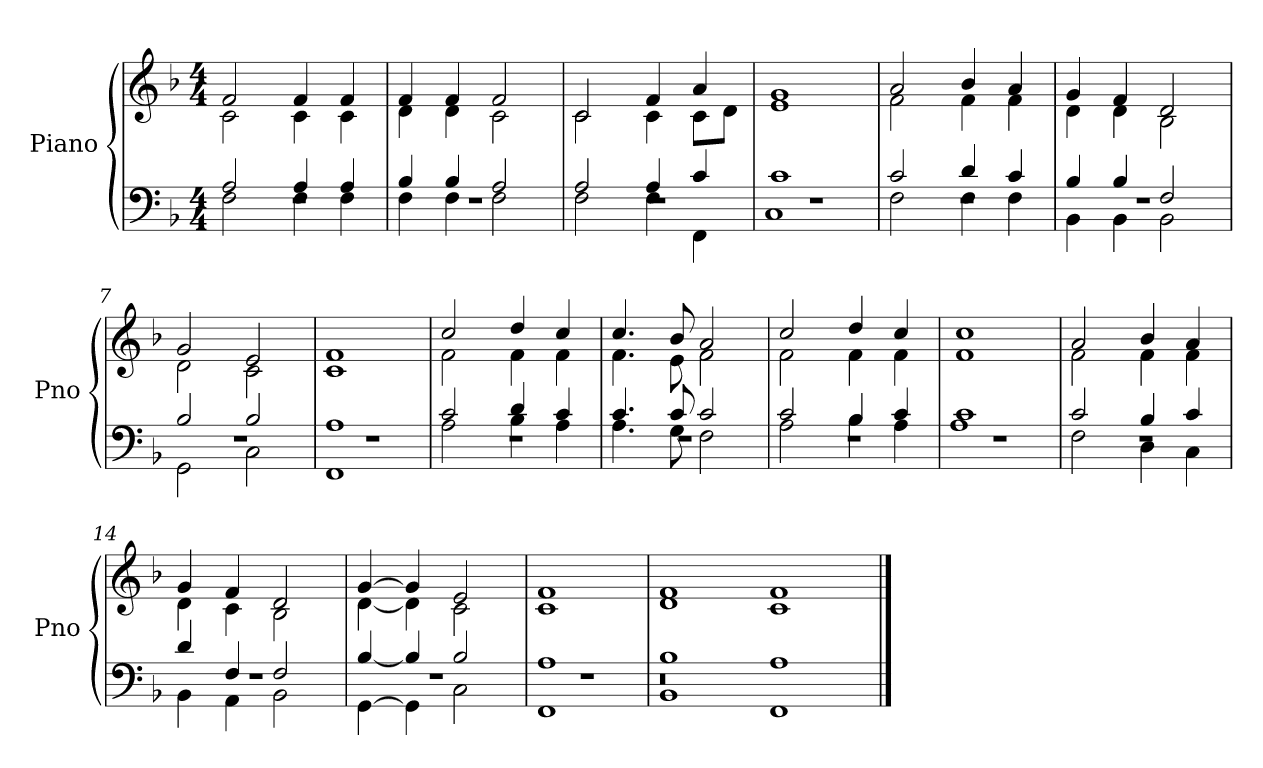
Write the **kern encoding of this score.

**kern	**kern
*part1	*part1
*staff2	*staff1
*I"Piano	*
*I'Pno	*
*clefF4	*clefG2
*k[b-]	*k[b-]
*F:	*F:
*M4/4	*M4/4
=1	=1
*^	*^
*	*^	*	*
1r	2A/	2F\	2f/	2c\
.	4A/	4F\	4f/	4c\
.	4A/	4F\	4f/	4c\
=2	=2	=2	=2	=2
1r	4B-/	4F\	4f/	4d\
.	4B-/	4F\	4f/	4d\
.	2A/	2F\	2f/	2c\
=3	=3	=3	=3	=3
1r	2A/	2F\	2c/	2c\
.	4A/	4F\	4f/	4c\
.	4c/	4FF\	4a/	8c\L
.	.	.	.	8d\J
=4	=4	=4	=4	=4
1r	1c	1C	1g	1e
=5	=5	=5	=5	=5
1r	2c/	2F\	2a/	2f\
.	4d/	4F\	4b-/	4f\
.	4c/	4F\	4a/	4f\
=6	=6	=6	=6	=6
1r	4B-/	4BB-\	4g/	4d\
.	4B-/	4BB-\	4f/	4d\
.	2F/	2BB-\	2d/	2B-\
=7	=7	=7	=7	=7
1r	2B-/	2GG\	2g/	2d\
.	2B-/	2C\	2e/	2c\
=8	=8	=8	=8	=8
1r	1A	1FF	1f	1c
=9	=9	=9	=9	=9
1r	2c/	2A\	2cc/	2f\
.	4d/	4B-\	4dd/	4f\
.	4c/	4A\	4cc/	4f\
!!LO:LB:g=z	!!
=10	=10	=10	=10	=10
1r	4.c/	4.A\	4.cc/	4.f\
.	8c/	8G\	8b-/	8e\
.	2c/	2F\	2a/	2f\
=11	=11	=11	=11	=11
1r	2c/	2A\	2cc/	2f\
.	4B-/	4B-\	4dd/	4f\
.	4c/	4A\	4cc/	4f\
=12	=12	=12	=12	=12
1r	1c	1A	1cc	1f
=13	=13	=13	=13	=13
1r	2c/	2F\	2a/	2f\
.	4B-/	4D\	4b-/	4f\
.	4c/	4C\	4a/	4f\
=14	=14	=14	=14	=14
1r	4d/	4BB-\	4g/	4d\
.	4F/	4AA\	4f/	4c\
.	2F/	2BB-\	2d/	2B-\
=15	=15	=15	=15	=15
1r	[4B-/	[4GG\	[4g/	[4d\
.	4B-/]	4GG\]	4g/]	4d\]
.	2B-/	2C\	2e/	2c\
=16	=16	=16	=16	=16
1r	1A	1FF	1f	1c
=17	=17	=17	=17	=17
0r	1B-	1BB-	1f	1d
.	1A	1FF	1f	1c
*v	*v	*v	*	*
*	*v	*v
==	==
*-	*-
